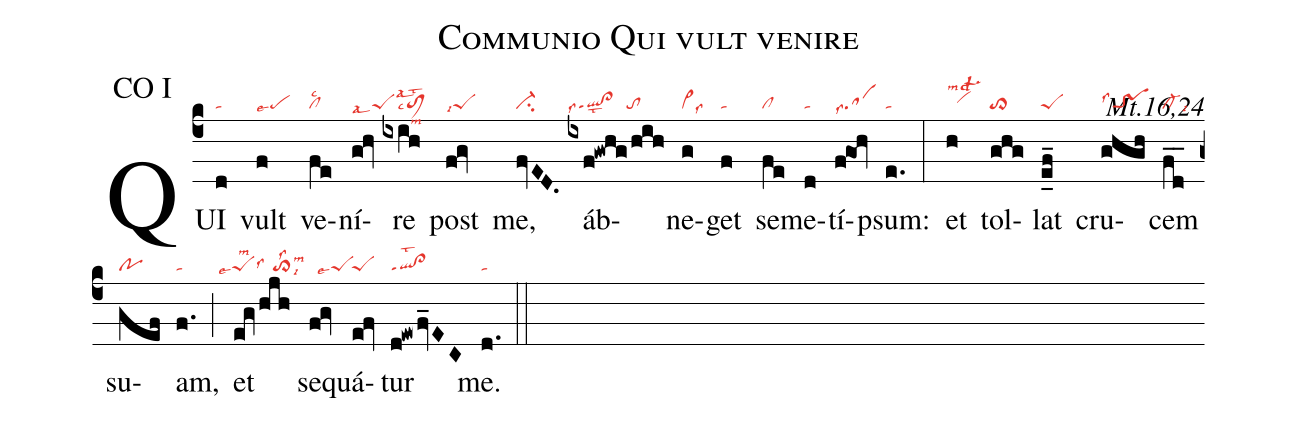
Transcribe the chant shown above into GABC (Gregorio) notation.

name: Communio Qui vult venire;
commentary: Mt.16,24;
annotation: CO I;
nabc-lines: 1;
%%
(c4) QUI(d|ta) vult(f|pelse7)
ve(fe|cllsc2)ní(gqh|peSlsal7lsal3)re(ixih|////toM1lsm8lsc4lst2)
post(fqg|peSlsi7) me,(fvED.|ci-)
áb(ixf!gwhg/hih|ql!cl>ppt1lss7lst8///to)ne(g|vi>lss9)get(f|ta)
se(fe|cl)me(d|ta)tí(fgOh|salss7)psum:(e.|ta) (:)
et(h|vihhlsm2lsd2) tol(ghg|to>)lat(e_0f_1|peS)
cru(ghgh|trSlss4)cem(f_d_|cl-lsi9) su(gef|po)am,(f.|ta) (;)
et(eqg/hjh|````peSlse7lsm2lss6//to>lss2lsm3lsi9)
se(fqg|//peSlse7)quá(eqf|peS)tur(d!eWfv_EC|ql!cl>ppt1lst2)
me.(d.|ta) (::)
